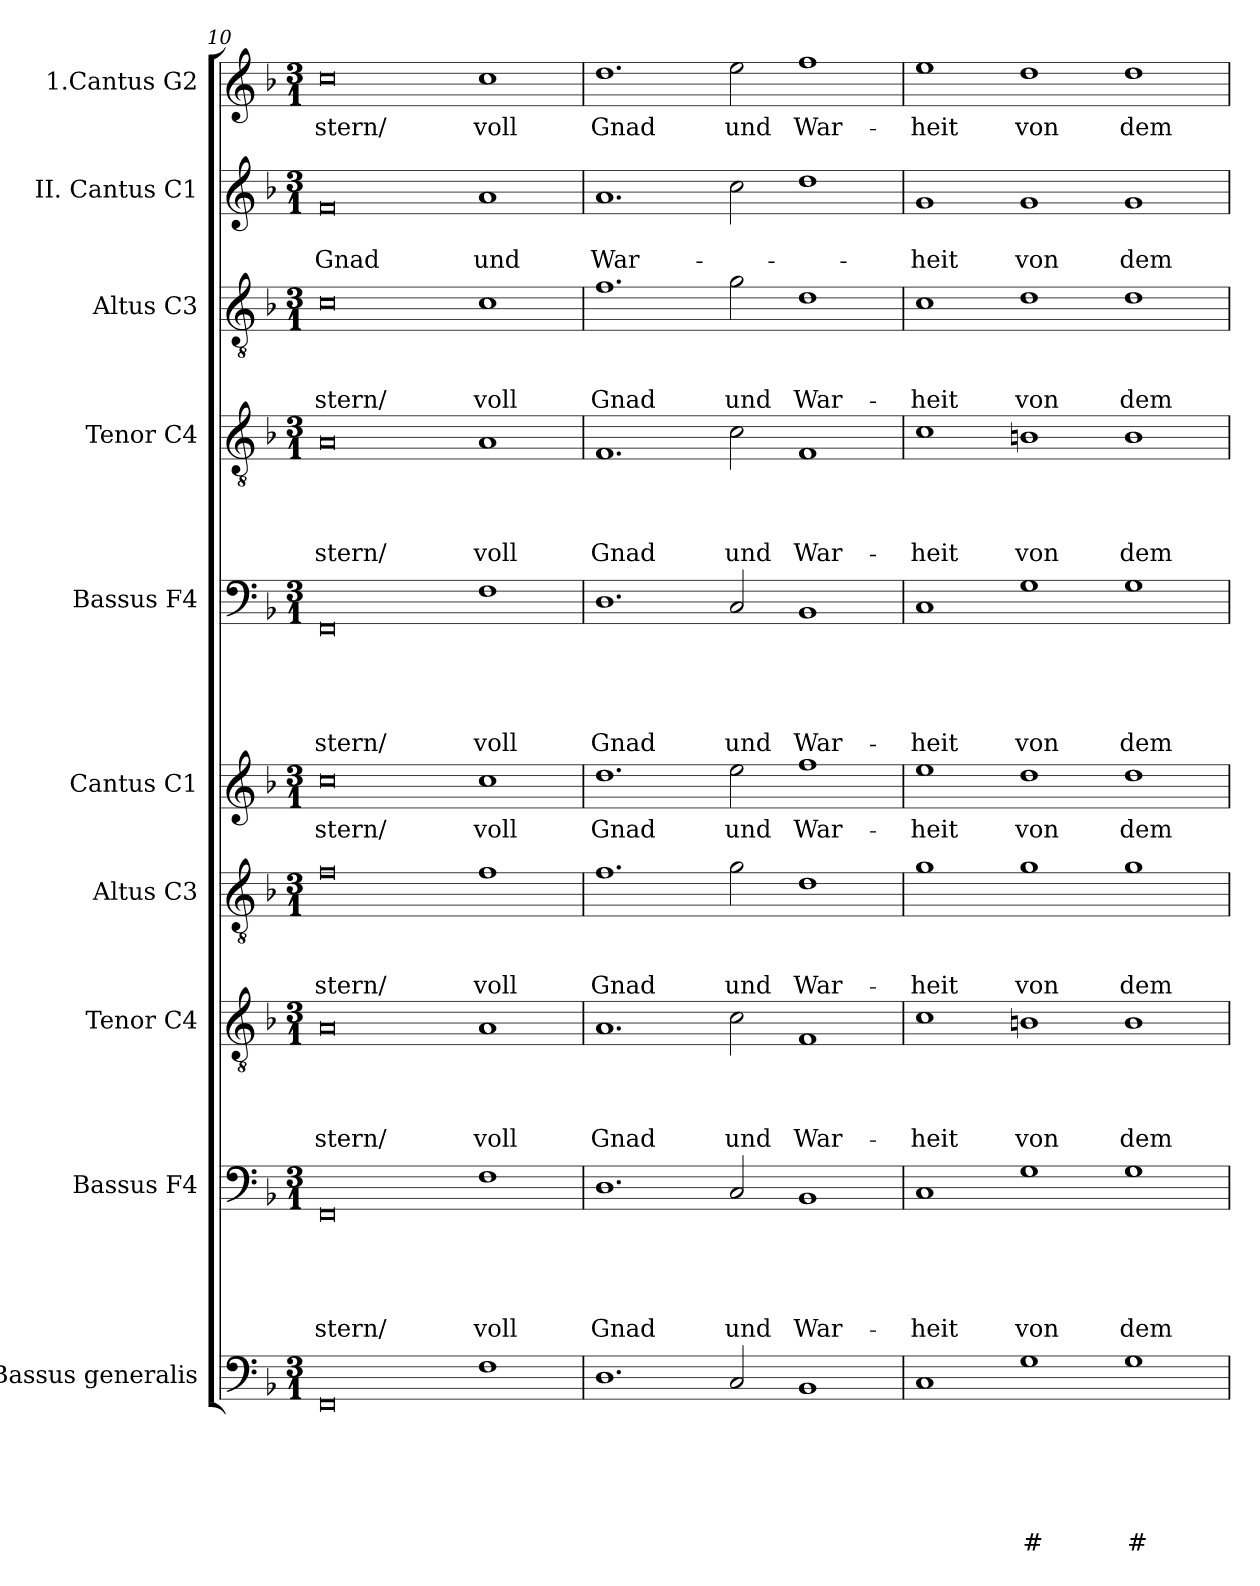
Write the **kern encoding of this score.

**kern	**text	**text	**text	**text	**text	**text	**kern	**text	**text	**text	**text	**text	**kern	**text	**text	**text	**text	**kern	**text	**text	**text	**kern	**text	**kern	**text	**text	**text	**text	**text	**kern	**text	**text	**text	**text	**kern	**text	**text	**text	**kern	**text	**text	**kern	**text
*part10	*part10	*part10	*part10	*part10	*part10	*part10	*part9	*part9	*part9	*part9	*part9	*part9	*part8	*part8	*part8	*part8	*part8	*part7	*part7	*part7	*part7	*part6	*part6	*part5	*part5	*part5	*part5	*part5	*part5	*part4	*part4	*part4	*part4	*part4	*part3	*part3	*part3	*part3	*part2	*part2	*part2	*part1	*part1
*staff10	*staff10	*staff10	*staff10	*staff10	*staff10	*staff10	*staff9	*staff9	*staff9	*staff9	*staff9	*staff9	*staff8	*staff8	*staff8	*staff8	*staff8	*staff7	*staff7	*staff7	*staff7	*staff6	*staff6	*staff5	*staff5	*staff5	*staff5	*staff5	*staff5	*staff4	*staff4	*staff4	*staff4	*staff4	*staff3	*staff3	*staff3	*staff3	*staff2	*staff2	*staff2	*staff1	*staff1
*I"Bassus  generalis	*	*	*	*	*	*	*I"Bassus F4	*	*	*	*	*	*I"Tenor C4	*	*	*	*	*I"Altus  C3	*	*	*	*I"Cantus C1	*	*I"Bassus F4	*	*	*	*	*	*I"Tenor C4	*	*	*	*	*I"Altus C3	*	*	*	*I"II. Cantus C1	*	*	*I"1.Cantus G2	*
*clefF4	*	*	*	*	*	*	*clefF4	*	*	*	*	*	*clefGv2	*	*	*	*	*clefGv2	*	*	*	*clefG2	*	*clefF4	*	*	*	*	*	*clefGv2	*	*	*	*	*clefGv2	*	*	*	*clefG2	*	*	*clefG2	*
*k[b-]	*	*	*	*	*	*	*k[b-]	*	*	*	*	*	*k[b-]	*	*	*	*	*k[b-]	*	*	*	*k[b-]	*	*k[b-]	*	*	*	*	*	*k[b-]	*	*	*	*	*k[b-]	*	*	*	*k[b-]	*	*	*k[b-]	*
*F:	*	*	*	*	*	*	*F:	*	*	*	*	*	*F:	*	*	*	*	*F:	*	*	*	*F:	*	*F:	*	*	*	*	*	*F:	*	*	*	*	*F:	*	*	*	*F:	*	*	*F:	*
*M3/1	*	*	*	*	*	*	*M3/1	*	*	*	*	*	*M3/1	*	*	*	*	*M3/1	*	*	*	*M3/1	*	*M3/1	*	*	*	*	*	*M3/1	*	*	*	*	*M3/1	*	*	*	*M3/1	*	*	*M3/1	*
=10	=10	=10	=10	=10	=10	=10	=10	=10	=10	=10	=10	=10	=10	=10	=10	=10	=10	=10	=10	=10	=10	=10	=10	=10	=10	=10	=10	=10	=10	=10	=10	=10	=10	=10	=10	=10	=10	=10	=10	=10	=10	=10	=10
0FF	.	.	.	.	.	.	0FF	.	.	.	.	-stern/	0A	.	.	.	-stern/	0f	.	.	-stern/	0cc	-stern/	0FF	.	.	.	.	-stern/	0A	.	.	.	-stern/	0c	.	.	-stern/	0f	.	Gnad	0cc	-stern/
1F	.	.	.	.	.	.	1F	.	.	.	.	voll	1A	.	.	.	voll	1f	.	.	voll	1cc	voll	1F	.	.	.	.	voll	1A	.	.	.	voll	1c	.	.	voll	1a	.	und	1cc	voll
=11	=11	=11	=11	=11	=11	=11	=11	=11	=11	=11	=11	=11	=11	=11	=11	=11	=11	=11	=11	=11	=11	=11	=11	=11	=11	=11	=11	=11	=11	=11	=11	=11	=11	=11	=11	=11	=11	=11	=11	=11	=11	=11	=11
1.D	.	.	.	.	.	.	1.D	.	.	.	.	Gnad	1.A	.	.	.	Gnad	1.f	.	.	Gnad	1.dd	Gnad	1.D	.	.	.	.	Gnad	1.F	.	.	.	Gnad	1.f	.	.	Gnad	1.a	.	War-	1.dd	Gnad
2C/	.	.	.	.	.	.	2C/	.	.	.	.	und	2c\	.	.	.	und	2g\	.	.	und	2ee\	und	2C/	.	.	.	.	und	2c\	.	.	.	und	2g\	.	.	und	2cc\	.	.	2ee\	und
1BB-	.	.	.	.	.	.	1BB-	.	.	.	.	War-	1F	.	.	.	War-	1d	.	.	War-	1ff	War-	1BB-	.	.	.	.	War-	1F	.	.	.	War-	1d	.	.	War-	1dd	.	.	1ff	War-
=12	=12	=12	=12	=12	=12	=12	=12	=12	=12	=12	=12	=12	=12	=12	=12	=12	=12	=12	=12	=12	=12	=12	=12	=12	=12	=12	=12	=12	=12	=12	=12	=12	=12	=12	=12	=12	=12	=12	=12	=12	=12	=12	=12
1C	.	.	.	.	.	.	1C	.	.	.	.	-heit	1c	.	.	.	-heit	1g	.	.	-heit	1ee	-heit	1C	.	.	.	.	-heit	1c	.	.	.	-heit	1c	.	.	-heit	1g	.	-heit	1ee	-heit
1G	.	.	.	.	.	#	1G	.	.	.	.	von	1Bn	.	.	.	von	1g	.	.	von	1dd	von	1G	.	.	.	.	von	1Bn	.	.	.	von	1d	.	.	von	1g	.	von	1dd	von
1G	.	.	.	.	.	#	1G	.	.	.	.	dem	1B	.	.	.	dem	1g	.	.	dem	1dd	dem	1G	.	.	.	.	dem	1B	.	.	.	dem	1d	.	.	dem	1g	.	dem	1dd	dem
=	=	=	=	=	=	=	=	=	=	=	=	=	=	=	=	=	=	=	=	=	=	=	=	=	=	=	=	=	=	=	=	=	=	=	=	=	=	=	=	=	=	=	=
*-	*-	*-	*-	*-	*-	*-	*-	*-	*-	*-	*-	*-	*-	*-	*-	*-	*-	*-	*-	*-	*-	*-	*-	*-	*-	*-	*-	*-	*-	*-	*-	*-	*-	*-	*-	*-	*-	*-	*-	*-	*-	*-	*-
